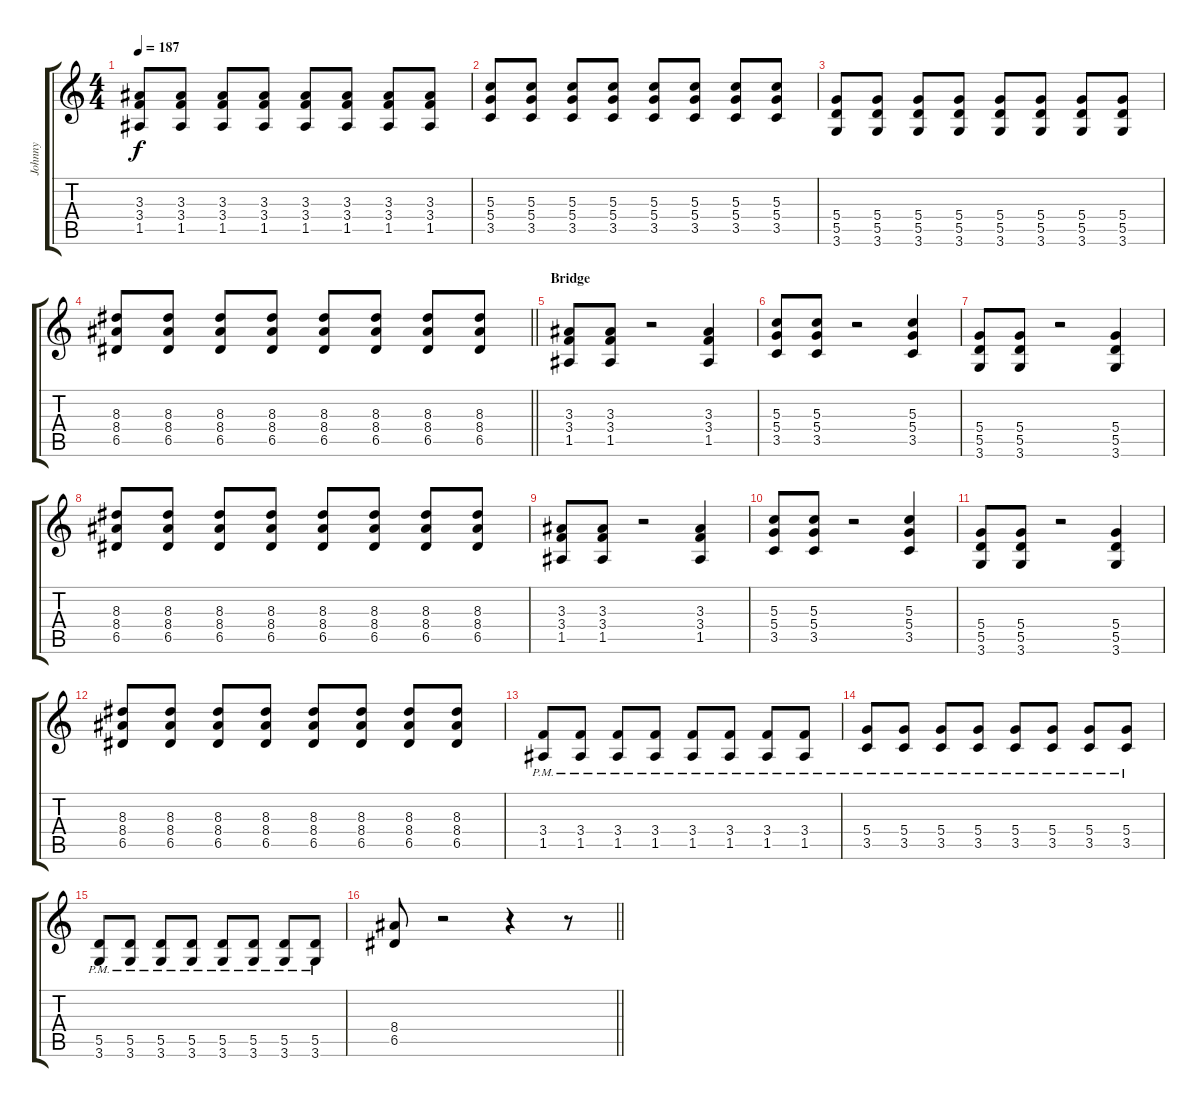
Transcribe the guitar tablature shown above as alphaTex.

\track ("Johnny" "Johnny") {instrument distortionguitar}
\staff {score tabs}
\tuning (E4 B3 G3 D3 A2 E2) {hide}
\ts (4 4)
\tempo 187
\clef g2
\ks c
(3.3 3.4 1.5).8{dy f} (3.3 3.4 1.5).8 (3.3 3.4 1.5).8 (3.3 3.4 1.5).8 (3.3 3.4 1.5).8 (3.3 3.4 1.5).8 (3.3 3.4 1.5).8 (3.3 3.4 1.5).8 |
(5.3 5.4 3.5).8 (5.3 5.4 3.5).8 (5.3 5.4 3.5).8 (5.3 5.4 3.5).8 (5.3 5.4 3.5).8 (5.3 5.4 3.5).8 (5.3 5.4 3.5).8 (5.3 5.4 3.5).8 |
(5.4 5.5 3.6).8 (5.4 5.5 3.6).8 (5.4 5.5 3.6).8 (5.4 5.5 3.6).8 (5.4 5.5 3.6).8 (5.4 5.5 3.6).8 (5.4 5.5 3.6).8 (5.4 5.5 3.6).8 |
\barLineRight lightlight
(8.3 8.4 6.5).8 (8.3 8.4 6.5).8 (8.3 8.4 6.5).8 (8.3 8.4 6.5).8 (8.3 8.4 6.5).8 (8.3 8.4 6.5).8 (8.3 8.4 6.5).8 (8.3 8.4 6.5).8 |
\section ("" "Bridge")
(3.3 3.4 1.5).8 (3.3 3.4 1.5).8 r.2 (3.3 3.4 1.5).4 |
(5.3 5.4 3.5).8 (5.3 5.4 3.5).8 r.2 (5.3 5.4 3.5).4 |
(5.4 5.5 3.6).8 (5.4 5.5 3.6).8 r.2 (5.4 5.5 3.6).4 |
(8.3 8.4 6.5).8 (8.3 8.4 6.5).8 (8.3 8.4 6.5).8 (8.3 8.4 6.5).8 (8.3 8.4 6.5).8 (8.3 8.4 6.5).8 (8.3 8.4 6.5).8 (8.3 8.4 6.5).8 |
(3.3 3.4 1.5).8 (3.3 3.4 1.5).8 r.2 (3.3 3.4 1.5).4 |
(5.3 5.4 3.5).8 (5.3 5.4 3.5).8 r.2 (5.3 5.4 3.5).4 |
(5.4 5.5 3.6).8 (5.4 5.5 3.6).8 r.2 (5.4 5.5 3.6).4 |
(8.3 8.4 6.5).8 (8.3 8.4 6.5).8 (8.3 8.4 6.5).8 (8.3 8.4 6.5).8 (8.3 8.4 6.5).8 (8.3 8.4 6.5).8 (8.3 8.4 6.5).8 (8.3 8.4 6.5).8 |
(3.4{pm} 1.5{pm}).8 (3.4{pm} 1.5{pm}).8 (3.4{pm} 1.5{pm}).8 (3.4{pm} 1.5{pm}).8 (3.4{pm} 1.5{pm}).8 (3.4{pm} 1.5{pm}).8 (3.4{pm} 1.5{pm}).8 (3.4{pm} 1.5{pm}).8 |
(5.4{pm} 3.5{pm}).8 (5.4{pm} 3.5{pm}).8 (5.4{pm} 3.5{pm}).8 (5.4{pm} 3.5{pm}).8 (5.4{pm} 3.5{pm}).8 (5.4{pm} 3.5{pm}).8 (5.4{pm} 3.5{pm}).8 (5.4{pm} 3.5{pm}).8 |
(5.5{pm} 3.6{pm}).8 (5.5{pm} 3.6{pm}).8 (5.5{pm} 3.6{pm}).8 (5.5{pm} 3.6{pm}).8 (5.5{pm} 3.6{pm}).8 (5.5{pm} 3.6{pm}).8 (5.5{pm} 3.6{pm}).8 (5.5{pm} 3.6{pm}).8 |
\barLineRight lightlight
(8.4 6.5).8 r.2 r.4 r.8
